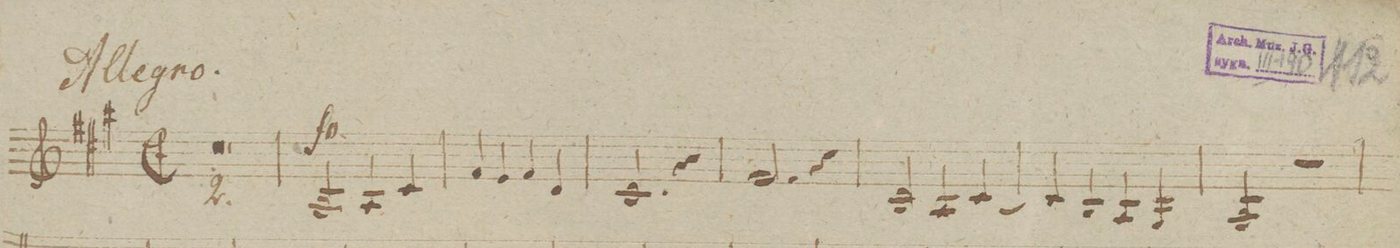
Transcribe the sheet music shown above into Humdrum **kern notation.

**kern	**dynam
*I"in G.	*
*clefG2	*
*k[f#]	*
*M2/4	*
*k[f#c#g#d#]	*
*M2/2	*
*met(c|)	*
*mmet(c|)	*
0r	.
=141	=141
=142	=142
2E/	f
4E/	.
4G#/	.
=143	=143
4c#/	.
4B/	.
4c#/	.
4A/	.
=144	=144
2.G#/	.
4r	.
=145	=145
2.c#/	.
4r	.
=146	=146
2G#/	.
4E/	.
[4G#/	.
=147	=147
4G#/]	.
4F#/	.
4E/	.
4D#/	.
=148	=148
2E/	.
2r	.
=149	=149
*-	*-
